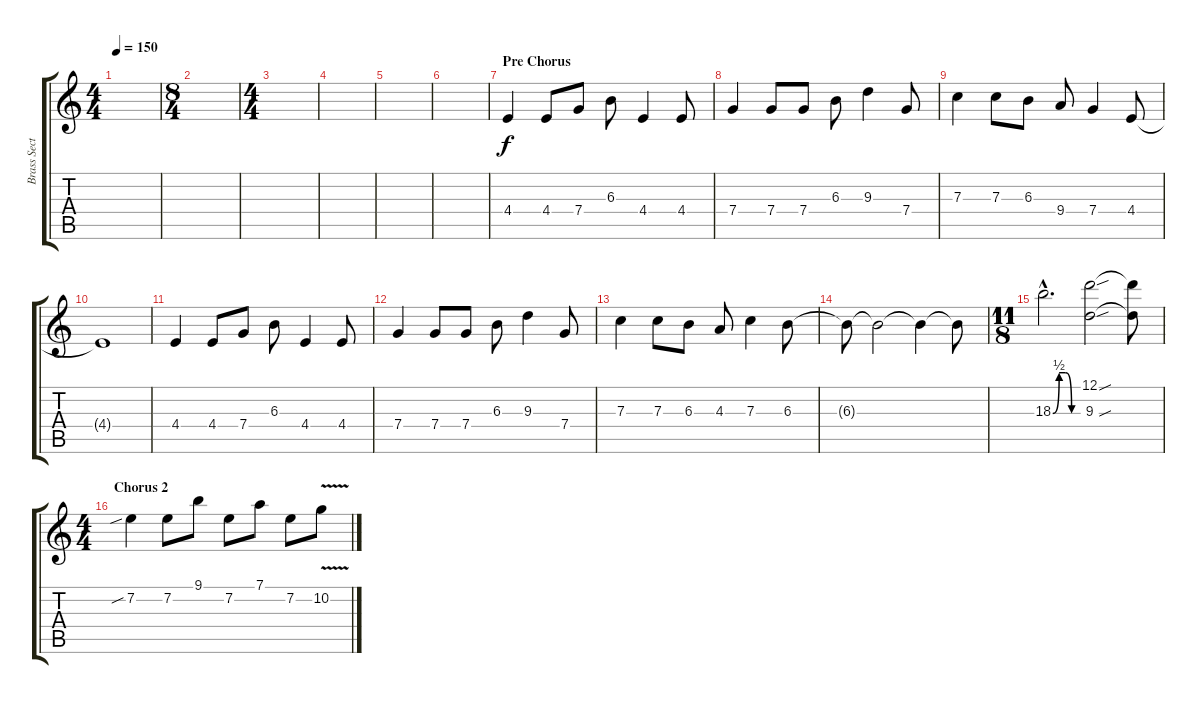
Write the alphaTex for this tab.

\track ("Brass Section 1" "Brass Sect") {instrument brasssection}
\staff {score tabs}
\tuning (D5 A4 F4 C4 G3 C3) {hide}
\ts (4 4)
\tempo 150
\clef g2
\ks c
|
\ts (8 4)
|
\ts (4 4)
|
|
|
|
\section ("" "Pre Chorus")
4.4.4{dy f volume 11} 4.4.8 7.4.8 6.3.8 4.4.4 4.4.8 |
7.4.4 7.4.8 7.4.8 6.3.8 9.3.4 7.4.8 |
7.3.4 7.3.8 6.3.8 9.4.8 7.4.4 4.4.8 |
4.4{t}.1 |
4.4.4 4.4.8 7.4.8 6.3.8 4.4.4 4.4.8 |
7.4.4 7.4.8 7.4.8 6.3.8 9.3.4 7.4.8 |
7.3.4 7.3.8 6.3.8 4.3.8 7.3.4 6.3.8 |
6.3{t}.8 6.3{t}.2 6.3{t}.4 6.3{t}.8 |
\ts (11 8)
18.3{be (custom 0 0 15 2 30 2 45 0 60 0) hac}.2{d} (12.1{sou} 9.3{sou}).2{volume 16} (12.1{t} 9.3{t}).8 |
\ts (4 4)
\section ("" "Chorus 2")
7.2{sib}.4 7.2.8 9.1.8 7.2.8 7.1.8 7.2.8 10.2{v}.8
